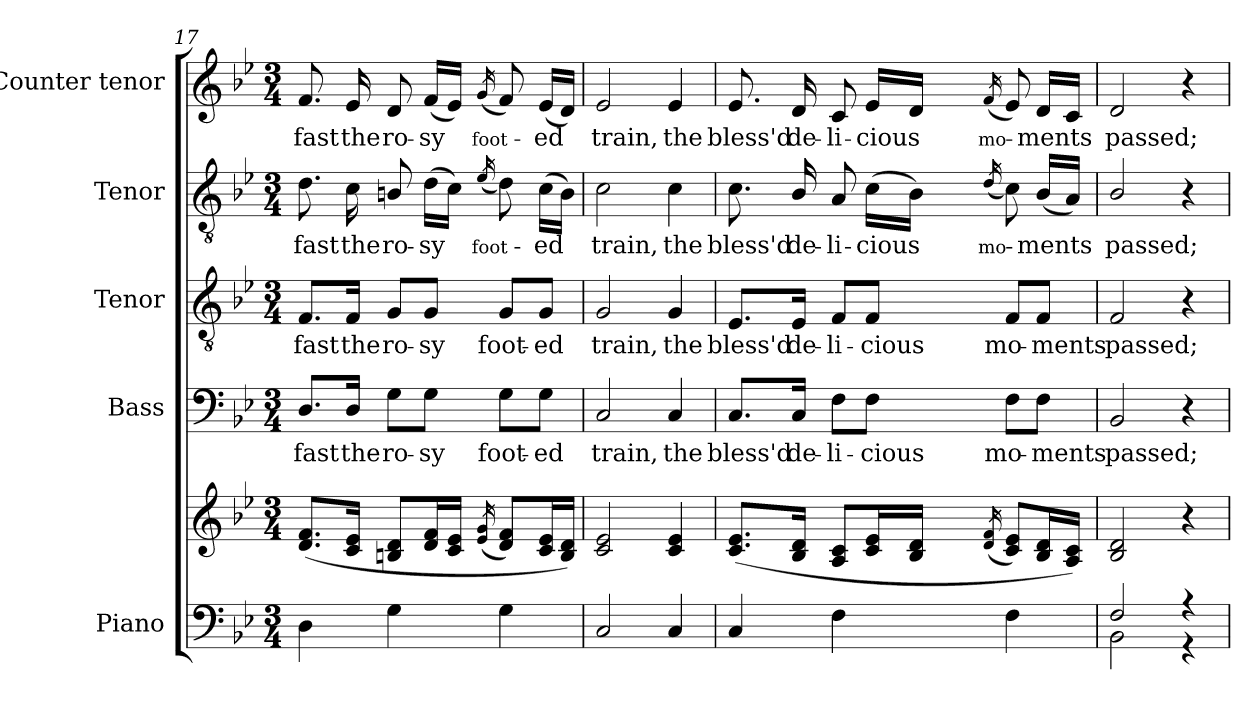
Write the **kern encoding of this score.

**kern	**kern	**kern	**text	**kern	**text	**kern	**text	**kern	**text
*part5	*part5	*part4	*part4	*part3	*part3	*part2	*part2	*part1	*part1
*staff6	*staff5	*staff4	*staff4	*staff3	*staff3	*staff2	*staff2	*staff1	*staff1
*I"Piano	*	*I"Bass	*	*I"Tenor	*	*I"Tenor	*	*I"Counter tenor	*
*I'Pno.	*	*I'B.	*	*I'T.	*	*I'T.	*	*	*
*clefF4	*clefG2	*clefF4	*	*clefGv2	*	*clefGv2	*	*clefG2	*
*	*	*	*	*ITrd7c12	*	*ITrd7c12	*	*	*
*k[b-e-]	*k[b-e-]	*k[b-e-]	*	*k[b-e-]	*	*k[b-e-]	*	*k[b-e-]	*
*B-:	*B-:	*B-:	*	*B-:	*	*B-:	*	*B-:	*
*M3/4	*M3/4	*M3/4	*	*M3/4	*	*M3/4	*	*M3/4	*
=17	=17	=17	=17	=17	=17	=17	=17	=17	=17
!	!	!	!LO:LY:b:color=#000000	!	!	!	!	!	!
!	!	!	!	!	!LO:LY:b:color=#000000	!	!	!	!
!	!	!	!	!	!	!	!LO:LY:b:color=#000000	!	!
!	!	!	!	!	!	!	!	!	!LO:LY:b:color=#000000
4Di\	(8.di/ 8.fiL	8.Di/L	fast	8.FFi/L	fast	8.Di\	fast	8.fi/	fast
!	!	!	!LO:LY:b:color=#000000	!	!	!	!	!	!
!	!	!	!	!	!LO:LY:b:color=#000000	!	!	!	!
!	!	!	!	!	!	!	!LO:LY:b:color=#000000	!	!
!	!	!	!	!	!	!	!	!	!LO:LY:b:color=#000000
.	16ci/ 16e-iJk	16Di/Jk	the	16FFi/Jk	the	16Ci\	the	16e-i/	the
!	!	!	!LO:LY:b:color=#000000	!	!	!	!	!	!
!	!	!	!	!	!LO:LY:b:color=#000000	!	!	!	!
!	!	!	!	!	!	!	!LO:LY:b:color=#000000	!	!
!	!	!	!	!	!	!	!	!	!LO:LY:b:color=#000000
4Gi\	8Bni/ 8diL	8Gi\L	ro-	8GGi/L	ro-	8BBni/	ro-	8di/	ro-
!	!	!	!LO:LY:b:color=#000000	!	!	!	!	!	!
!	!	!	!	!	!LO:LY:b:color=#000000	!	!	!	!
!	!	!	!	!	!	!	!LO:LY:b:color=#000000	!	!
!	!	!	!	!	!	!	!	!	!LO:LY:b:color=#000000
.	16di/ 16fiL	8Gi\J	-sy	8GGi/J	-sy	(16Di\LL	-sy	(16fi/LL	-sy
.	16ci/ 16e-iJJ	.	.	.	.	16Ci\JJ)	.	16e-i/JJ)	.
!	!	!	!	!	!	!	!	!	!LO:LY:b:color=#000000
!	!	!	!	!	!	!	!LO:LY:b:color=#000000	!	!
.	(16qe-i/ 16qgi	.	.	.	.	(16qE-i/	foot-	(16qgi/	foot-
!	!	!	!LO:LY:b:color=#000000	!	!	!	!	!	!
!	!	!	!	!	!LO:LY:b:color=#000000	!	!	!	!
4Gi\	8di/ 8fiL)	8Gi\L	foot-	8GGi/L	foot-	8Di\)	.	8fi/)	.
!	!	!	!LO:LY:b:color=#000000	!	!	!	!	!	!
!	!	!	!	!	!LO:LY:b:color=#000000	!	!	!	!
!	!	!	!	!	!	!	!LO:LY:b:color=#000000	!	!
!	!	!	!	!	!	!	!	!	!LO:LY:b:color=#000000
.	16ci/ 16e-iL	8Gi\J	-ed	8GGi/J	-ed	(16Ci\LL	-ed	(16e-i/LL	-ed
.	16Bi/ 16diJJ)	.	.	.	.	16BBi\JJ)	.	16di/JJ)	.
=18	=18	=18	=18	=18	=18	=18	=18	=18	=18
!	!	!	!LO:LY:b:color=#000000	!	!	!	!	!	!
!	!	!	!	!	!LO:LY:b:color=#000000	!	!	!	!
!	!	!	!	!	!	!	!LO:LY:b:color=#000000	!	!
!	!	!	!	!	!	!	!	!	!LO:LY:b:color=#000000
2Ci/	2ci/ 2e-i	2Ci/	train,	2GGi/	train,	2Ci\	train,	2e-i/	train,
!	!	!	!LO:LY:b:color=#000000	!	!	!	!	!	!
!	!	!	!	!	!LO:LY:b:color=#000000	!	!	!	!
!	!	!	!	!	!	!	!LO:LY:b:color=#000000	!	!
!	!	!	!	!	!	!	!	!	!LO:LY:b:color=#000000
4Ci/	4ci/ 4e-i	4Ci/	the	4GGi/	the	4Ci\	the	4e-i/	the
=19	=19	=19	=19	=19	=19	=19	=19	=19	=19
!	!	!	!LO:LY:b:color=#000000	!	!	!	!	!	!
!	!	!	!	!	!LO:LY:b:color=#000000	!	!	!	!
!	!	!	!	!	!	!	!LO:LY:b:color=#000000	!	!
!	!	!	!	!	!	!	!	!	!LO:LY:b:color=#000000
4Ci/	(8.ci/ 8.e-iL	8.Ci/L	bless'd	8.EE-i/L	bless'd	8.Ci\	bless'd	8.e-i/	bless'd
!	!	!	!LO:LY:b:color=#000000	!	!	!	!	!	!
!	!	!	!	!	!LO:LY:b:color=#000000	!	!	!	!
!	!	!	!	!	!	!	!LO:LY:b:color=#000000	!	!
!	!	!	!	!	!	!	!	!	!LO:LY:b:color=#000000
.	16B-i/ 16diJk	16Ci/Jk	de-	16EE-i/Jk	de-	16BB-i/	de-	16di/	de-
!	!	!	!LO:LY:b:color=#000000	!	!	!	!	!	!
!	!	!	!	!	!LO:LY:b:color=#000000	!	!	!	!
!	!	!	!	!	!	!	!LO:LY:b:color=#000000	!	!
!	!	!	!	!	!	!	!	!	!LO:LY:b:color=#000000
4Fi\	8Ai/ 8ciL	8Fi\L	-li-	8FFi/L	-li-	8AAi/	-li-	8ci/	-li-
!	!	!	!LO:LY:b:color=#000000	!	!	!	!	!	!
!	!	!	!	!	!LO:LY:b:color=#000000	!	!	!	!
!	!	!	!	!	!	!	!LO:LY:b:color=#000000	!	!
!	!	!	!	!	!	!	!	!	!LO:LY:b:color=#000000
.	16ci/ 16e-iL	8Fi\J	-cious	8FFi/J	-cious	(16Ci\LL	-cious	16e-i/LL	-cious
.	16B-i/ 16diJJ	.	.	.	.	16BB-i\JJ)	.	16di/JJ	.
!	!	!	!	!	!	!	!	!	!LO:LY:b:color=#000000
!	!	!	!	!	!	!	!LO:LY:b:color=#000000	!	!
.	(16qdi/ 16qfi	.	.	.	.	(16qDi/	mo-	(16qfi/	mo-
!	!	!	!LO:LY:b:color=#000000	!	!	!	!	!	!
!	!	!	!	!	!LO:LY:b:color=#000000	!	!	!	!
4Fi\	8ci/ 8e-iL)	8Fi\L	mo-	8FFi/L	mo-	8Ci\)	.	8e-i/)	.
!	!	!	!LO:LY:b:color=#000000	!	!	!	!	!	!
!	!	!	!	!	!LO:LY:b:color=#000000	!	!	!	!
!	!	!	!	!	!	!	!LO:LY:b:color=#000000	!	!
!	!	!	!	!	!	!	!	!	!LO:LY:b:color=#000000
.	16B-i/ 16diL	8Fi\J	-ments	8FFi/J	-ments	(16BB-i/LL	-ments	16di/LL	-ments
.	16Ai/ 16ciJJ)	.	.	.	.	16AAi/JJ)	.	16ci/JJ	.
=20	=20	=20	=20	=20	=20	=20	=20	=20	=20
*^	*	*	*	*	*	*	*	*	*
!	!	!	!	!LO:LY:b:color=#000000	!	!	!	!	!	!
!	!	!	!	!	!	!LO:LY:b:color=#000000	!	!	!	!
!	!	!	!	!	!	!	!	!LO:LY:b:color=#000000	!	!
!	!	!	!	!	!	!	!	!	!	!LO:LY:b:color=#000000
2Fi/	2BB-i\	2B-i/ 2di	2BB-i/	passed;	2FFi/	passed;	2BB-i/	passed;	2di/	passed;
4r	4r	4r	4r	.	4r	.	4r	.	4r	.
*v	*v	*	*	*	*	*	*	*	*	*
=	=	=	=	=	=	=	=	=	=
*-	*-	*-	*-	*-	*-	*-	*-	*-	*-
